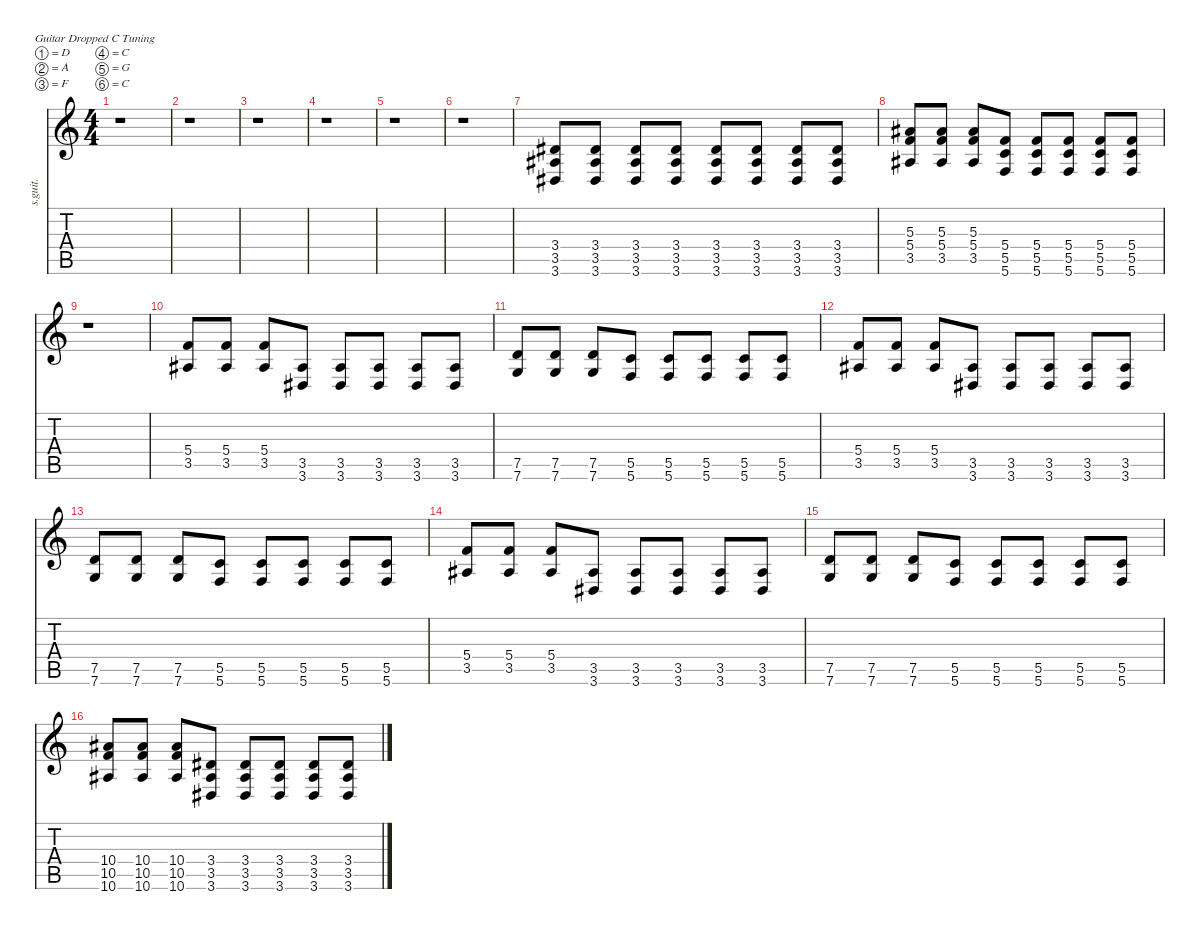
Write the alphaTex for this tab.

\defaultSystemsLayout 4
\hideDynamics
\bracketExtendMode nobrackets
\track ("" "s.guit.") {instrument distortionguitar}
\staff {score tabs}
\tuning (D4 A3 F3 C3 G2 C2)
\ts (4 4)
\tempo (95 hide)
\clef g2
\ks c
r.1{dy f} |
r.1 |
r.1 |
r.1 |
r.1 |
r.1 |
(3.4{acc #} 3.5{acc #} 3.6{acc #}).8 (3.4{acc #} 3.5{acc #} 3.6{acc #}).8 (3.4{acc #} 3.5{acc #} 3.6{acc #}).8 (3.4{acc #} 3.5{acc #} 3.6{acc #}).8 (3.4{acc #} 3.5{acc #} 3.6{acc #}).8 (3.4{acc #} 3.5{acc #} 3.6{acc #}).8 (3.4{acc #} 3.5{acc #} 3.6{acc #}).8 (3.4{acc #} 3.5{acc #} 3.6{acc #}).8 |
(5.3{acc #} 5.4 3.5{acc #}).8 (5.3{acc #} 5.4 3.5{acc #}).8 (5.3{acc #} 5.4 3.5{acc #}).8 (5.4 5.5 5.6).8 (5.4 5.5 5.6).8 (5.4 5.5 5.6).8 (5.4 5.5 5.6).8 (5.4 5.5 5.6).8 |
r.1 |
(5.4 3.5{acc #}).8 (5.4 3.5{acc #}).8 (5.4 3.5{acc #}).8 (3.5{acc #} 3.6{acc #}).8 (3.5{acc #} 3.6{acc #}).8 (3.5{acc #} 3.6{acc #}).8 (3.5{acc #} 3.6{acc #}).8 (3.5{acc #} 3.6{acc #}).8 |
(7.5 7.6).8 (7.5 7.6).8 (7.5 7.6).8 (5.5 5.6).8 (5.5 5.6).8 (5.5 5.6).8 (5.5 5.6).8 (5.5 5.6).8 |
(5.4 3.5{acc #}).8 (5.4 3.5{acc #}).8 (5.4 3.5{acc #}).8 (3.5{acc #} 3.6{acc #}).8 (3.5{acc #} 3.6{acc #}).8 (3.5{acc #} 3.6{acc #}).8 (3.5{acc #} 3.6{acc #}).8 (3.5{acc #} 3.6{acc #}).8 |
(7.5 7.6).8 (7.5 7.6).8 (7.5 7.6).8 (5.5 5.6).8 (5.5 5.6).8 (5.5 5.6).8 (5.5 5.6).8 (5.5 5.6).8 |
(5.4 3.5{acc #}).8 (5.4 3.5{acc #}).8 (5.4 3.5{acc #}).8 (3.5{acc #} 3.6{acc #}).8 (3.5{acc #} 3.6{acc #}).8 (3.5{acc #} 3.6{acc #}).8 (3.5{acc #} 3.6{acc #}).8 (3.5{acc #} 3.6{acc #}).8 |
(7.5 7.6).8 (7.5 7.6).8 (7.5 7.6).8 (5.5 5.6).8 (5.5 5.6).8 (5.5 5.6).8 (5.5 5.6).8 (5.5 5.6).8 |
(10.4{acc #} 10.5 10.6{acc #}).8 (10.4{acc #} 10.5 10.6{acc #}).8 (10.4{acc #} 10.5 10.6{acc #}).8 (3.4{acc #} 3.5{acc #} 3.6{acc #}).8 (3.4{acc #} 3.5{acc #} 3.6{acc #}).8 (3.4{acc #} 3.5{acc #} 3.6{acc #}).8 (3.4{acc #} 3.5{acc #} 3.6{acc #}).8 (3.4{acc #} 3.5{acc #} 3.6{acc #}).8
